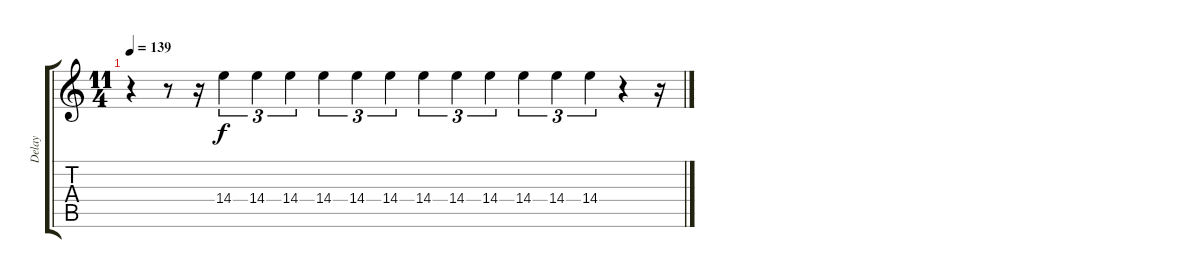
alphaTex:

\track ("Delay" "Delay") {instrument distortionguitar}
\staff {score tabs}
\tuning (E4 B3 G3 D3 A2 E2) {hide}
\ts (11 4)
\tempo 139
\clef g2
\ks c
r.4{dy f} r.8 r.16 14.4.4{tu (3 2) volume 0} 14.4.4{tu (3 2)} 14.4.4{tu (3 2)} 14.4.4{tu (3 2)} 14.4.4{tu (3 2)} 14.4.4{tu (3 2)} 14.4.4{tu (3 2)} 14.4.4{tu (3 2)} 14.4.4{tu (3 2)} 14.4.4{tu (3 2)} 14.4.4{tu (3 2)} 14.4.4{tu (3 2)} r.4 r.16
